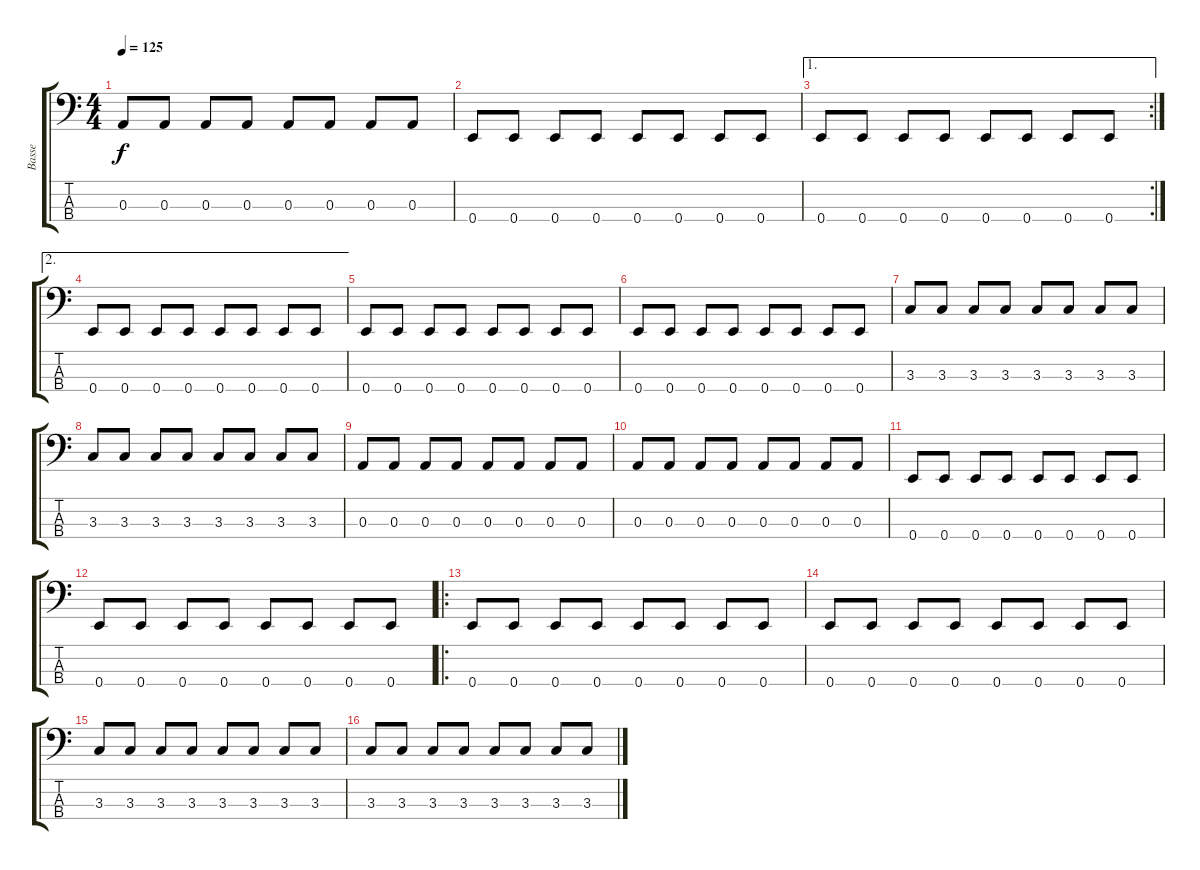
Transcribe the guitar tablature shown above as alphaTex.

\track ("Basse" "Basse") {instrument electricbassfinger}
\staff {score tabs}
\tuning (G2 D2 A1 E1) {hide}
\ts (4 4)
\tempo 125
\clef f4
\ks c
0.3.8{dy f} 0.3.8 0.3.8 0.3.8 0.3.8 0.3.8 0.3.8 0.3.8 |
0.4.8 0.4.8 0.4.8 0.4.8 0.4.8 0.4.8 0.4.8 0.4.8 |
\ae 1
\rc 2
0.4.8 0.4.8 0.4.8 0.4.8 0.4.8 0.4.8 0.4.8 0.4.8 |
\ae 2
0.4.8 0.4.8 0.4.8 0.4.8 0.4.8 0.4.8 0.4.8 0.4.8 |
0.4.8 0.4.8 0.4.8 0.4.8 0.4.8 0.4.8 0.4.8 0.4.8 |
0.4.8 0.4.8 0.4.8 0.4.8 0.4.8 0.4.8 0.4.8 0.4.8 |
3.3.8 3.3.8 3.3.8 3.3.8 3.3.8 3.3.8 3.3.8 3.3.8 |
3.3.8 3.3.8 3.3.8 3.3.8 3.3.8 3.3.8 3.3.8 3.3.8 |
0.3.8 0.3.8 0.3.8 0.3.8 0.3.8 0.3.8 0.3.8 0.3.8 |
0.3.8 0.3.8 0.3.8 0.3.8 0.3.8 0.3.8 0.3.8 0.3.8 |
0.4.8 0.4.8 0.4.8 0.4.8 0.4.8 0.4.8 0.4.8 0.4.8 |
0.4.8 0.4.8 0.4.8 0.4.8 0.4.8 0.4.8 0.4.8 0.4.8 |
\ro
0.4.8 0.4.8 0.4.8 0.4.8 0.4.8 0.4.8 0.4.8 0.4.8 |
0.4.8 0.4.8 0.4.8 0.4.8 0.4.8 0.4.8 0.4.8 0.4.8 |
3.3.8 3.3.8 3.3.8 3.3.8 3.3.8 3.3.8 3.3.8 3.3.8 |
3.3.8 3.3.8 3.3.8 3.3.8 3.3.8 3.3.8 3.3.8 3.3.8
